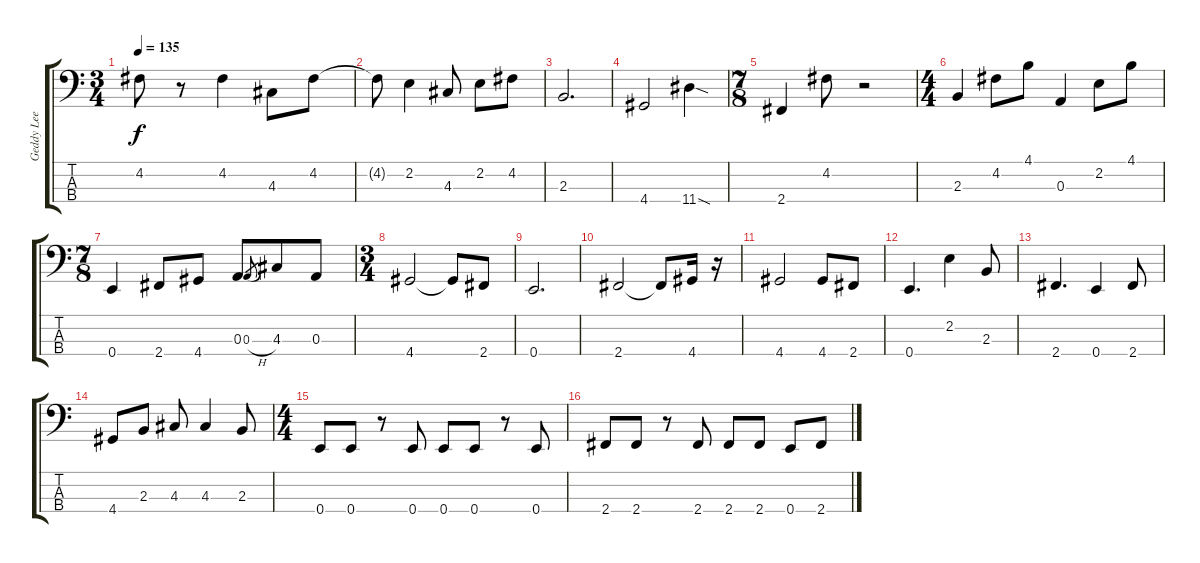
\track ("Geddy Lee" "Geddy Lee") {instrument electricbassfinger}
\staff {score tabs}
\tuning (G2 D2 A1 E1) {hide}
\ts (3 4)
\tempo 135
\clef f4
\ks c
4.2.8{dy f} r.8 4.2.4 4.3.8 4.2.8 |
4.2{t}.8 2.2.4 4.3.8 2.2.8 4.2.8 |
2.3.2{d} |
4.4.2 11.4{sod}.4 |
\ts (7 8)
2.4.4 4.2.8 r.2 |
\ts (4 4)
2.3.4 4.2.8 4.1.8 0.3.4 2.2.8 4.1.8 |
\ts (7 8)
0.4.4 2.4.8 4.4.8 0.3.8 0.3{h}.8{gr} 4.3.8 0.3.8 |
\ts (3 4)
4.4.2 4.4{t}.8 2.4.8 |
0.4.2{d} |
2.4.2 2.4{t}.8 4.4.16 r.16 |
4.4.2 4.4.8 2.4.8 |
0.4.4{d} 2.2.4 2.3.8 |
2.4.4{d} 0.4.4 2.4.8 |
4.4.8 2.3.8 4.3.8 4.3.4 2.3.8 |
\ts (4 4)
0.4.8 0.4.8 r.8 0.4.8 0.4.8 0.4.8 r.8 0.4.8 |
2.4.8 2.4.8 r.8 2.4.8 2.4.8 2.4.8 0.4.8 2.4.8
